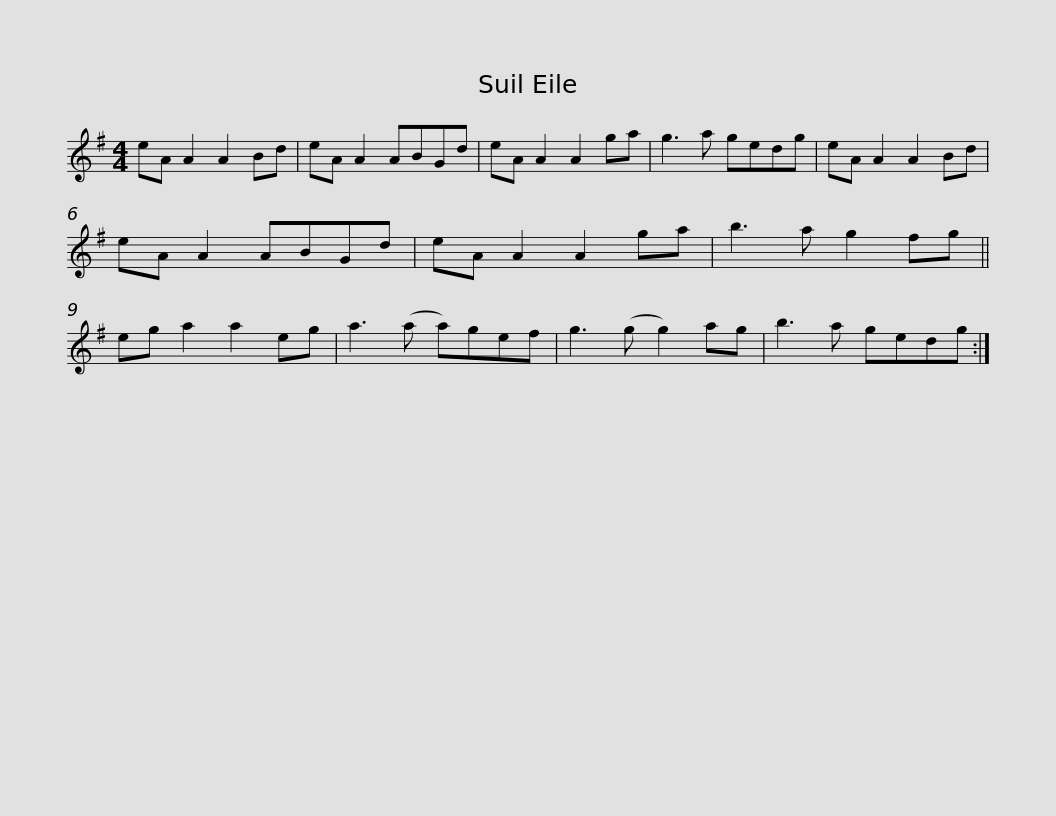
X:1
L:1/8
M:4/4
I:linebreak $
K:G
V:1 treble
V:1
 eA A2 A2 Bd | eA A2 ABGd | eA A2 A2 ga | g3 a gedg | eA A2 A2 Bd | %5
 eA A2 ABGd |$ eA A2 A2 ga | b3 a g2 fg || eg a2 a2 eg | a3 (a a)gef | %10
 g3 (g g2) ag | b3 a gedg :| %12
